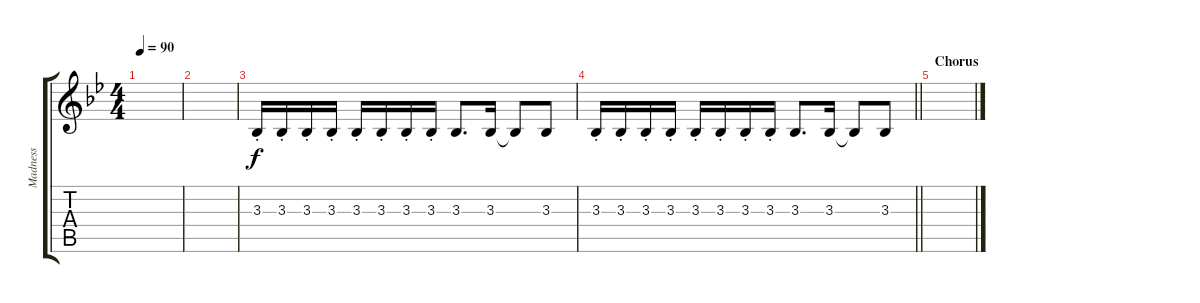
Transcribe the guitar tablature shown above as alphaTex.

\track ("Madness" "Madness") {instrument altosax}
\staff {score tabs}
\tuning (E4 B3 G3 D3 A2 E2) {hide}
\ts (4 4)
\tempo 90
\clef g2
\ks bb
|
|
3.3{st}.16 3.3{st}.16 3.3{st}.16 3.3{st}.16 3.3{st}.16 3.3{st}.16 3.3{st}.16 3.3{st}.16 3.3.8{d} 3.3.16 3.3{t}.8 3.3.8 |
\barLineRight lightlight
3.3{st}.16 3.3{st}.16 3.3{st}.16 3.3{st}.16 3.3{st}.16 3.3{st}.16 3.3{st}.16 3.3{st}.16 3.3.8{d} 3.3.16 3.3{t}.8 3.3.8 |
\section ("" "Chorus")
